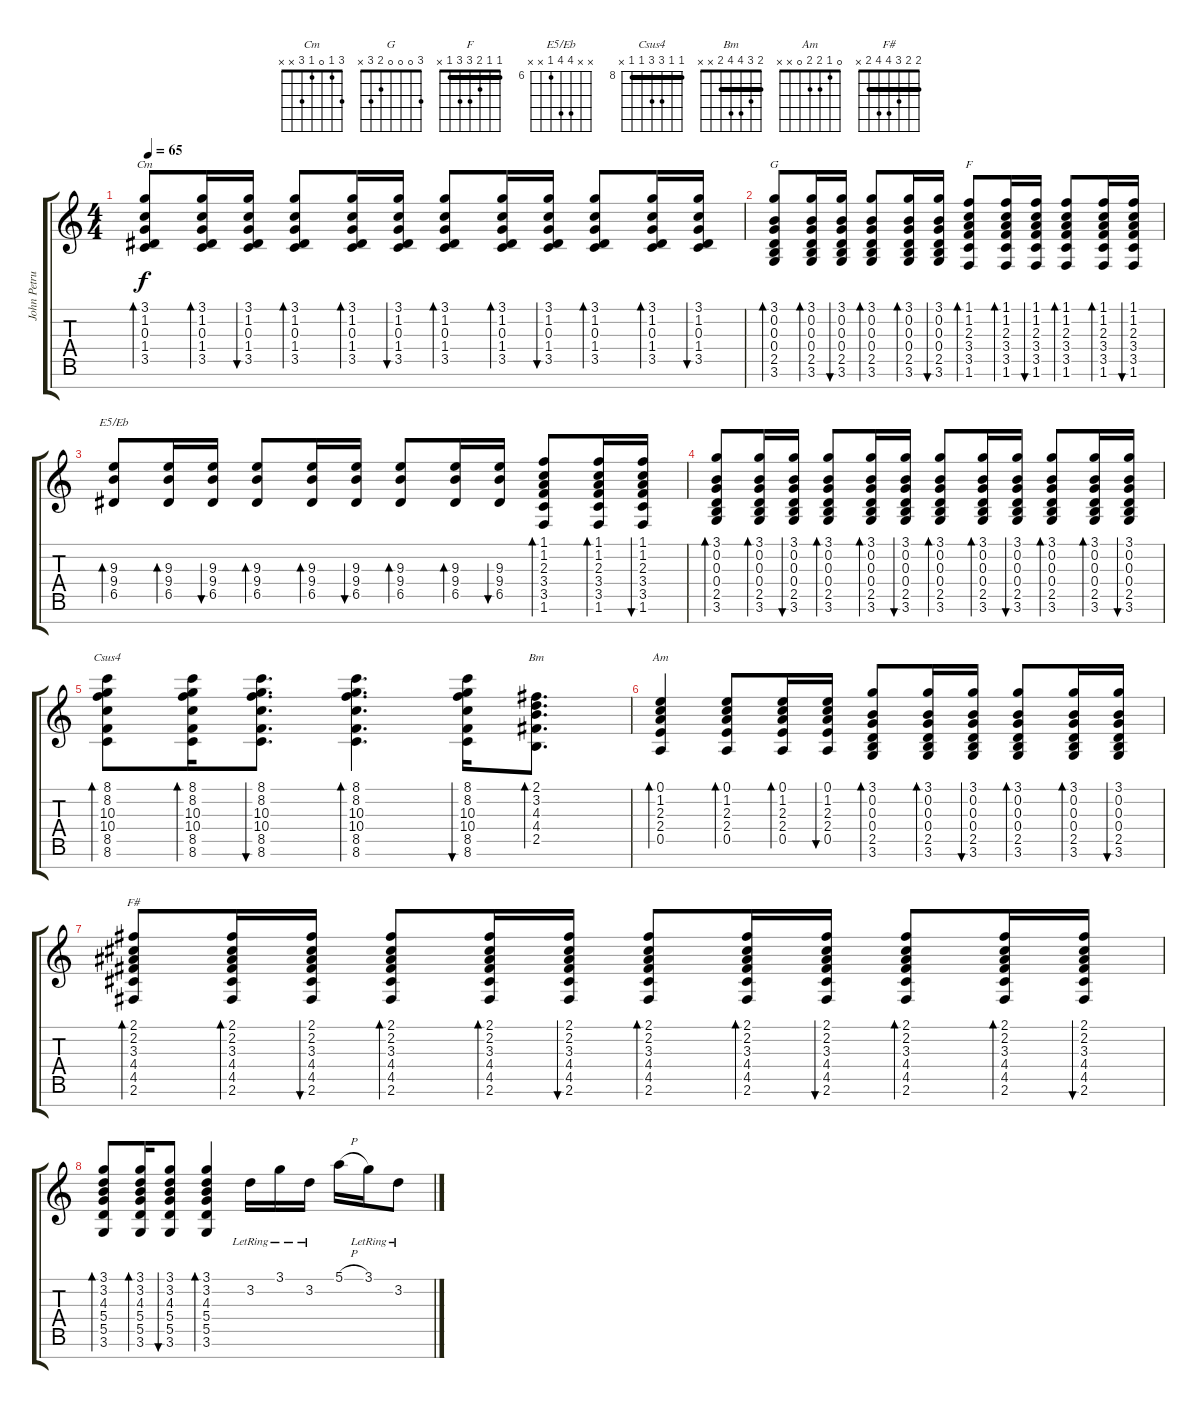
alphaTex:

\track ("John Petrucci" "John Petru") {instrument acousticguitarsteel}
\staff {score tabs}
\tuning (E4 B3 G3 D3 A2 E2 B1) {hide}
\chord ("Cm" 3 1 0 1 3 x x)
\chord ("G" 3 0 0 0 2 3 x)
\chord ("F" 1 1 2 3 3 1 x) {barre 1}
\chord ("E5/Eb" x x 9 9 6 x x) {firstfret 6}
\chord ("Csus4" 8 8 10 10 8 8 x) {firstfret 8 barre 8}
\chord ("Bm" 2 3 4 4 2 x x) {barre 2}
\chord ("Am" 0 1 2 2 0 x x)
\chord ("F#" 2 2 3 4 4 2 x) {barre 2}
\ts (4 4)
\tempo 65
\clef g2
\ks c
(3.1 1.2 0.3 1.4 3.5).8{bd 60 ch "Cm" dy f} (3.1 1.2 0.3 1.4 3.5).16{bd 60} (3.1 1.2 0.3 1.4 3.5).16{bu 60} (3.1 1.2 0.3 1.4 3.5).8{bd 60} (3.1 1.2 0.3 1.4 3.5).16{bd 60} (3.1 1.2 0.3 1.4 3.5).16{bu 60} (3.1 1.2 0.3 1.4 3.5).8{bd 60} (3.1 1.2 0.3 1.4 3.5).16{bd 60} (3.1 1.2 0.3 1.4 3.5).16{bu 60} (3.1 1.2 0.3 1.4 3.5).8{bd 60} (3.1 1.2 0.3 1.4 3.5).16{bd 60} (3.1 1.2 0.3 1.4 3.5).16{bu 60} |
(3.1 0.2 0.3 0.4 2.5 3.6).8{bd 60 ch "G"} (3.1 0.2 0.3 0.4 2.5 3.6).16{bd 60} (3.1 0.2 0.3 0.4 2.5 3.6).16{bu 60} (3.1 0.2 0.3 0.4 2.5 3.6).8{bd 60} (3.1 0.2 0.3 0.4 2.5 3.6).16{bd 60} (3.1 0.2 0.3 0.4 2.5 3.6).16{bu 60} (1.1 1.2 2.3 3.4 3.5 1.6).8{bd 60 ch "F"} (1.1 1.2 2.3 3.4 3.5 1.6).16{bd 60} (1.1 1.2 2.3 3.4 3.5 1.6).16{bu 60} (1.1 1.2 2.3 3.4 3.5 1.6).8{bd 60} (1.1 1.2 2.3 3.4 3.5 1.6).16{bd 60} (1.1 1.2 2.3 3.4 3.5 1.6).16{bu 60} |
(9.3 9.4 6.5).8{bd 60 ch "E5/Eb"} (9.3 9.4 6.5).16{bd 60} (9.3 9.4 6.5).16{bu 60} (9.3 9.4 6.5).8{bd 60} (9.3 9.4 6.5).16{bd 60} (9.3 9.4 6.5).16{bu 60} (9.3 9.4 6.5).8{bd 60} (9.3 9.4 6.5).16{bd 60} (9.3 9.4 6.5).16{bu 60} (1.1 1.2 2.3 3.4 3.5 1.6).8{bd 60} (1.1 1.2 2.3 3.4 3.5 1.6).16{bd 60} (1.1 1.2 2.3 3.4 3.5 1.6).16{bu 60} |
(3.1 0.2 0.3 0.4 2.5 3.6).8{bd 60} (3.1 0.2 0.3 0.4 2.5 3.6).16{bd 60} (3.1 0.2 0.3 0.4 2.5 3.6).16{bu 60} (3.1 0.2 0.3 0.4 2.5 3.6).8{bd 60} (3.1 0.2 0.3 0.4 2.5 3.6).16{bd 60} (3.1 0.2 0.3 0.4 2.5 3.6).16{bu 60} (3.1 0.2 0.3 0.4 2.5 3.6).8{bd 60} (3.1 0.2 0.3 0.4 2.5 3.6).16{bd 60} (3.1 0.2 0.3 0.4 2.5 3.6).16{bu 60} (3.1 0.2 0.3 0.4 2.5 3.6).8{bd 60} (3.1 0.2 0.3 0.4 2.5 3.6).16{bd 60} (3.1 0.2 0.3 0.4 2.5 3.6).16{bu 60} |
(8.1 8.2 10.3 10.4 8.5 8.6).8{bd 60 ch "Csus4"} (8.1 8.2 10.3 10.4 8.5 8.6).16{bd 60} (8.1 8.2 10.3 10.4 8.5 8.6).8{d bu 60} (8.1 8.2 10.3 10.4 8.5 8.6).4{d bd 60} (8.1 8.2 10.3 10.4 8.5 8.6).16{bu 60} (2.1 3.2 4.3 4.4 2.5).8{d bd 60 ch "Bm"} |
(0.1 1.2 2.3 2.4 0.5).4{bd 60 ch "Am"} (0.1 1.2 2.3 2.4 0.5).8{bd 60} (0.1 1.2 2.3 2.4 0.5).16{bd 60} (0.1 1.2 2.3 2.4 0.5).16{bu 60} (3.1 0.2 0.3 0.4 2.5 3.6).8{bd 60} (3.1 0.2 0.3 0.4 2.5 3.6).16{bd 60} (3.1 0.2 0.3 0.4 2.5 3.6).16{bu 60} (3.1 0.2 0.3 0.4 2.5 3.6).8{bd 60} (3.1 0.2 0.3 0.4 2.5 3.6).16{bd 60} (3.1 0.2 0.3 0.4 2.5 3.6).16{bu 60} |
(2.1 2.2 3.3 4.4 4.5 2.6).8{bd 60 ch "F#"} (2.1 2.2 3.3 4.4 4.5 2.6).16{bd 60} (2.1 2.2 3.3 4.4 4.5 2.6).16{bu 60} (2.1 2.2 3.3 4.4 4.5 2.6).8{bd 60} (2.1 2.2 3.3 4.4 4.5 2.6).16{bd 60} (2.1 2.2 3.3 4.4 4.5 2.6).16{bu 60} (2.1 2.2 3.3 4.4 4.5 2.6).8{bd 60} (2.1 2.2 3.3 4.4 4.5 2.6).16{bd 60} (2.1 2.2 3.3 4.4 4.5 2.6).16{bu 60} (2.1 2.2 3.3 4.4 4.5 2.6).8{bd 60} (2.1 2.2 3.3 4.4 4.5 2.6).16{bd 60} (2.1 2.2 3.3 4.4 4.5 2.6).16{bu 60} |
(3.1 3.2 4.3 5.4 5.5 3.6).8{bd 60} (3.1 3.2 4.3 5.4 5.5 3.6).16{bd 60} (3.1 3.2 4.3 5.4 5.5 3.6).8{bu 60} (3.1 3.2 4.3 5.4 5.5 3.6).4{bd 60} 3.2{lr}.16 3.1{lr}.16 3.2{lr}.16 5.1{h}.16 3.1{lr}.16 3.2{lr}.8
